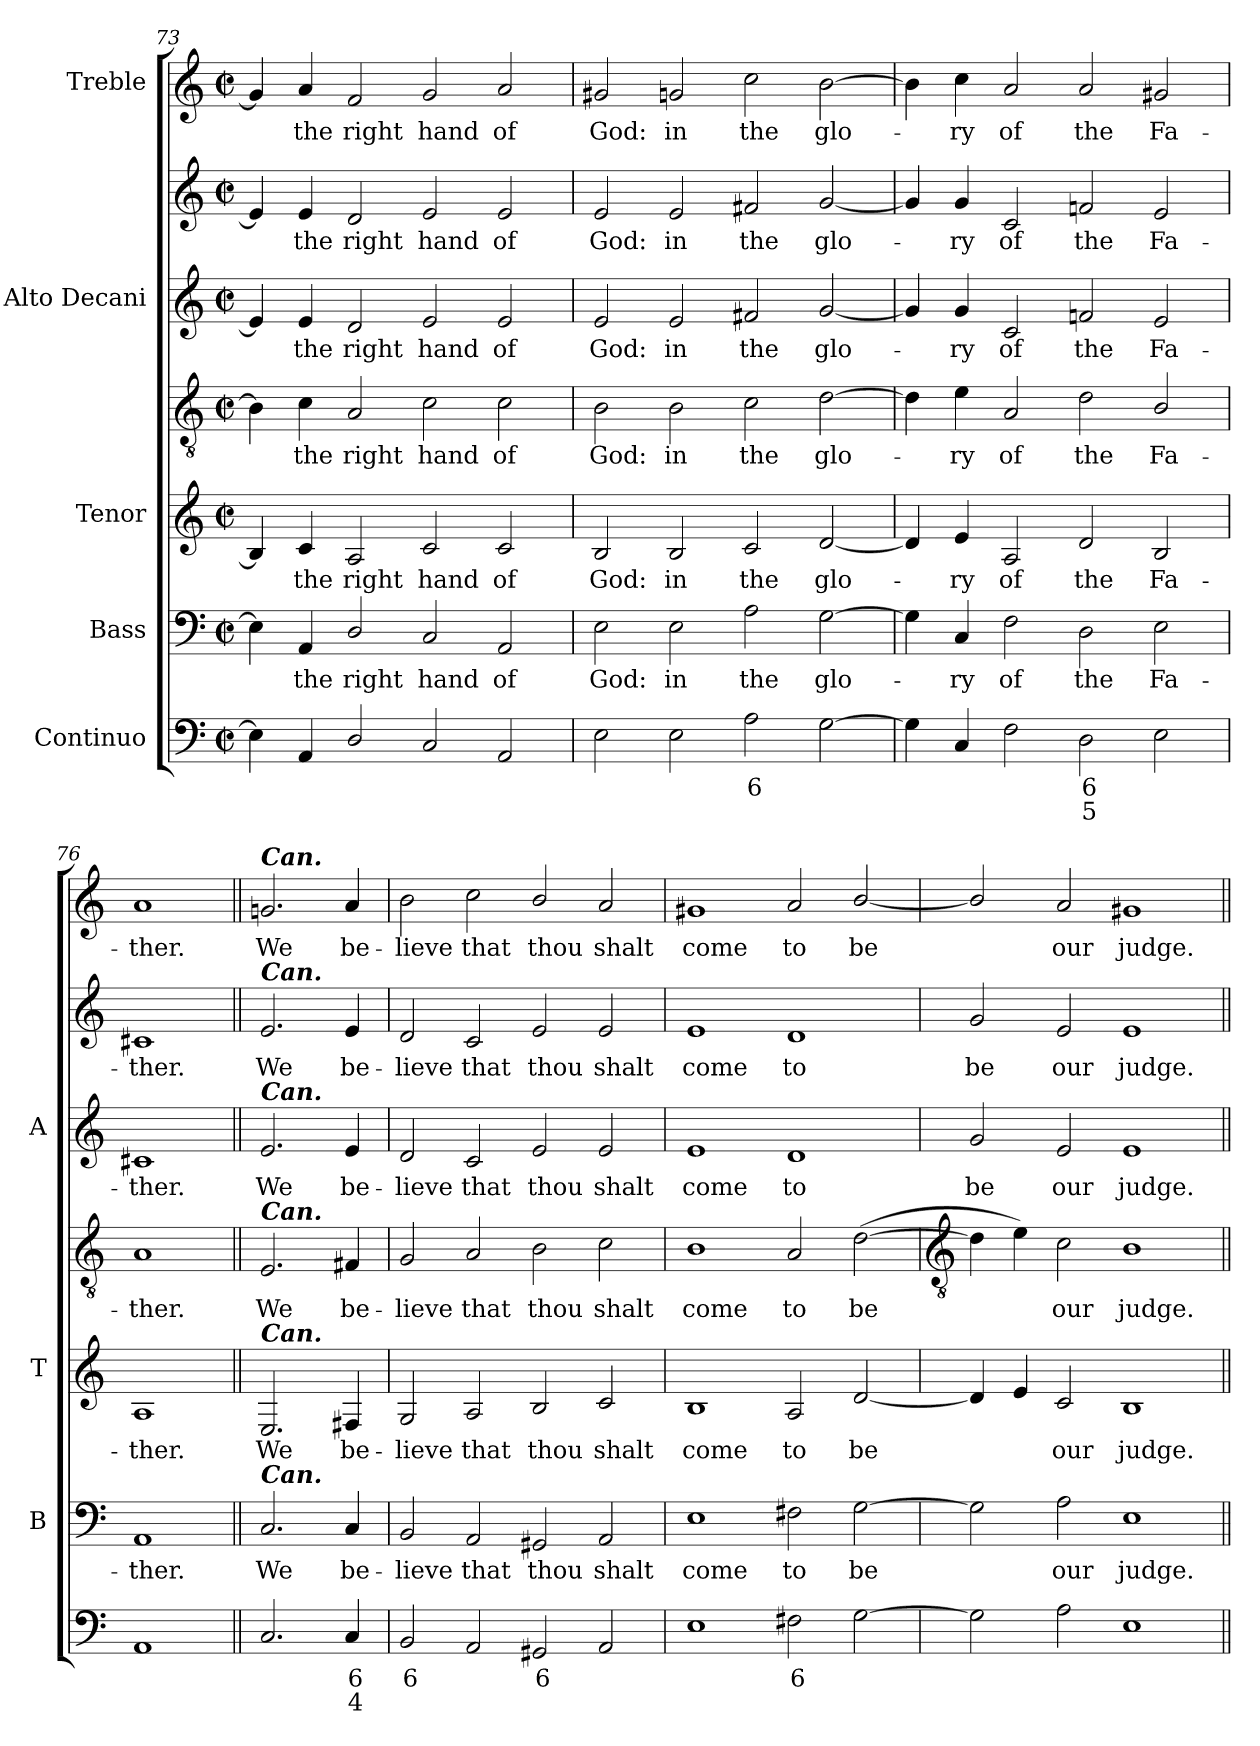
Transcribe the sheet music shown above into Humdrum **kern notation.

**kern	**text	**text	**kern	**text	**kern	**text	**kern	**text	**kern	**text	**kern	**text	**kern	**text
*part5	*part5	*part5	*part4	*part4	*part3	*part3	*part3	*part3	*part2	*part2	*part2	*part2	*part1	*part1
*staff7	*staff7	*staff7	*staff6	*staff6	*staff5	*staff5	*staff4	*staff4	*staff3	*staff3	*staff2	*staff2	*staff1	*staff1
*I"Continuo	*	*	*I"Bass	*	*I"Tenor	*	*	*	*I"Alto Decani	*	*	*	*I"Treble	*
*	*	*	*I'B	*	*I'T	*	*	*	*I'A	*	*	*	*	*
!!LO:LB:g=z
*clefF4	*	*	*clefF4	*	*	*	*clefGv2	*	*clefG2	*	*clefG2	*	*clefG2	*
*k[]	*	*	*k[]	*	*k[]	*	*k[]	*	*k[]	*	*k[]	*	*k[]	*
*C:	*	*	*C:	*	*C:	*	*C:	*	*C:	*	*C:	*	*C:	*
*M4/2	*	*	*M4/2	*	*M4/2	*	*M4/2	*	*M4/2	*	*M4/2	*	*M4/2	*
*met(c|)	*	*	*met(c|)	*	*met(c|)	*	*met(c|)	*	*met(c|)	*	*met(c|)	*	*met(c|)	*
=73	=73	=73	=73	=73	=73	=73	=73	=73	=73	=73	=73	=73	=73	=73
4E]	.	.	4E]	.	4B]	.	4B]	.	4e]	.	4e]	.	4g]	.
!	!	!	!	!LO:LY:b	!	!LO:LY:b	!	!LO:LY:b	!	!LO:LY:b	!	!LO:LY:b	!	!LO:LY:b
4AA	.	.	4AA	the	4c	the	4c	the	4e	the	4e	the	4a	the
!	!	!	!	!LO:LY:b	!	!LO:LY:b	!	!LO:LY:b	!	!LO:LY:b	!	!LO:LY:b	!	!LO:LY:b
2D/	.	.	2D/	right	2A	right	2A	right	2d	right	2d	right	2f	right
!	!	!	!	!LO:LY:b	!	!LO:LY:b	!	!LO:LY:b	!	!LO:LY:b	!	!LO:LY:b	!	!LO:LY:b
2C	.	.	2C	hand	2c	hand	2c	hand	2e	hand	2e	hand	2g	hand
!	!	!	!	!LO:LY:b	!	!LO:LY:b	!	!LO:LY:b	!	!LO:LY:b	!	!LO:LY:b	!	!LO:LY:b
2AA	.	.	2AA	of	2c	of	2c	of	2e	of	2e	of	2a	of
=74	=74	=74	=74	=74	=74	=74	=74	=74	=74	=74	=74	=74	=74	=74
!	!	!	!	!LO:LY:b	!	!LO:LY:b	!	!LO:LY:b	!	!LO:LY:b	!	!LO:LY:b	!	!LO:LY:b
2E	.	.	2E	God:	2B	God:	2B	God:	2e	God:	2e	God:	2g#X	God:
!	!	!	!	!LO:LY:b	!	!LO:LY:b	!	!LO:LY:b	!	!LO:LY:b	!	!LO:LY:b	!	!LO:LY:b
2E	.	.	2E	in	2B	in	2B	in	2e	in	2e	in	2gn	in
!	!LO:LY:b	!	!	!LO:LY:b	!	!LO:LY:b	!	!LO:LY:b	!	!LO:LY:b	!	!LO:LY:b	!	!LO:LY:b
2A	6	.	2A	the	2c	the	2c	the	2f#X	the	2f#X	the	2cc	the
!	!	!	!	!LO:LY:b	!	!LO:LY:b	!	!LO:LY:b	!	!LO:LY:b	!	!LO:LY:b	!	!LO:LY:b
[2G	.	.	[2G	glo-	[2d	glo-	[2d	glo-	[2g	glo-	[2g	glo-	[2b	glo-
=75	=75	=75	=75	=75	=75	=75	=75	=75	=75	=75	=75	=75	=75	=75
4G]	.	.	4G]	.	4d]	.	4d]	.	4g]	.	4g]	.	4b]	.
!	!	!	!	!LO:LY:b	!	!LO:LY:b	!	!LO:LY:b	!	!LO:LY:b	!	!LO:LY:b	!	!LO:LY:b
4C	.	.	4C	ry	4e	ry	4e	ry	4g	ry	4g	ry	4cc	ry
!	!	!	!	!LO:LY:b	!	!LO:LY:b	!	!LO:LY:b	!	!LO:LY:b	!	!LO:LY:b	!	!LO:LY:b
2F	.	.	2F	of	2A	of	2A	of	2c	of	2c	of	2a	of
!	!LO:LY:b	!LO:LY:b	!	!LO:LY:b	!	!LO:LY:b	!	!LO:LY:b	!	!LO:LY:b	!	!LO:LY:b	!	!LO:LY:b
2D	6	5	2D	the	2d	the	2d	the	2fn	the	2fn	the	2a	the
!	!	!	!	!LO:LY:b	!	!LO:LY:b	!	!LO:LY:b	!	!LO:LY:b	!	!LO:LY:b	!	!LO:LY:b
2E	.	.	2E	Fa-	2B/	Fa-	2B/	Fa-	2e	Fa-	2e	Fa-	2g#X	Fa-
=76	=76	=76	=76	=76	=76	=76	=76	=76	=76	=76	=76	=76	=76	=76
!	!	!	!	!LO:LY:b	!	!LO:LY:b	!	!LO:LY:b	!	!LO:LY:b	!	!LO:LY:b	!	!LO:LY:b
1AA	.	.	1AA	-ther.	1A	-ther.	1A	-ther.	1c#X	-ther.	1c#X	-ther.	1a	-ther.
=77||	=77||	=77||	=77||	=77||	=77||	=77||	=77||	=77||	=77||	=77||	=77||	=77||	=77||	=77||
!	!	!	!	!	!	!	!	!	!	!	!	!	!LO:TX:a:Bi:t=Can.	!
!	!	!	!	!	!	!	!	!	!	!	!LO:TX:a:Bi:t=Can.	!	!	!
!	!	!	!	!	!	!	!	!	!LO:TX:a:Bi:t=Can.	!	!	!	!	!
!	!	!	!	!	!	!	!LO:TX:a:Bi:t=Can.	!	!	!	!	!	!	!
!	!	!	!	!	!LO:TX:a:Bi:t=Can.	!	!	!	!	!	!	!	!	!
!	!	!	!LO:TX:a:Bi:t=Can.	!	!	!	!	!	!	!	!	!	!	!
!	!	!	!	!LO:LY:b	!	!LO:LY:b	!	!LO:LY:b	!	!LO:LY:b	!	!LO:LY:b	!	!LO:LY:b
2.C	.	.	2.C	We	2.E	We	2.E	We	2.e	We	2.e	We	2.gn	We
!	!LO:LY:b	!LO:LY:b	!	!LO:LY:b	!	!LO:LY:b	!	!LO:LY:b	!	!LO:LY:b	!	!LO:LY:b	!	!LO:LY:b
4C	6	4	4C	be-	4F#X	be-	4F#X	be-	4e	be-	4e	be-	4a	be-
=78	=78	=78	=78	=78	=78	=78	=78	=78	=78	=78	=78	=78	=78	=78
!	!LO:LY:b	!	!	!LO:LY:b	!	!LO:LY:b	!	!LO:LY:b	!	!LO:LY:b	!	!LO:LY:b	!	!LO:LY:b
2BB	6	.	2BB	-lieve	2G	-lieve	2G	-lieve	2d	-lieve	2d	-lieve	2b	-lieve
!	!	!	!	!LO:LY:b	!	!LO:LY:b	!	!LO:LY:b	!	!LO:LY:b	!	!LO:LY:b	!	!LO:LY:b
2AA	.	.	2AA	that	2A	that	2A	that	2c	that	2c	that	2cc	that
!	!LO:LY:b	!	!	!LO:LY:b	!	!LO:LY:b	!	!LO:LY:b	!	!LO:LY:b	!	!LO:LY:b	!	!LO:LY:b
2GG#X	6	.	2GG#X	thou	2B	thou	2B	thou	2e	thou	2e	thou	2b/	thou
!	!	!	!	!LO:LY:b	!	!LO:LY:b	!	!LO:LY:b	!	!LO:LY:b	!	!LO:LY:b	!	!LO:LY:b
2AA	.	.	2AA	shalt	2c	shalt	2c	shalt	2e	shalt	2e	shalt	2a	shalt
=79	=79	=79	=79	=79	=79	=79	=79	=79	=79	=79	=79	=79	=79	=79
!	!	!	!	!LO:LY:b	!	!LO:LY:b	!	!LO:LY:b	!	!LO:LY:b	!	!LO:LY:b	!	!LO:LY:b
1E	.	.	1E	come	1B	come	1B	come	1e	come	1e	come	1g#X	come
!	!LO:LY:b	!	!	!LO:LY:b	!	!LO:LY:b	!	!LO:LY:b	!	!LO:LY:b	!	!LO:LY:b	!	!LO:LY:b
2F#X	6	.	2F#X	to	2A	to	2A	to	1d	to	1d	to	2a	to
!	!	!	!	!LO:LY:b	!	!LO:LY:b	!	!LO:LY:b	!	!	!	!	!	!LO:LY:b
[2G	.	.	[2G	be	[2d	be	(>[2d	be	.	.	.	.	[2b/	be
!!LO:LB:g=z
=80	=80	=80	=80	=80	=80	=80	=80	=80	=80	=80	=80	=80	=80	=80
*	*	*	*	*	*	*	*clefGv2	*	*	*	*	*	*	*
!	!	!	!	!	!	!	!	!	!	!LO:LY:b	!	!LO:LY:b	!	!
2G]	.	.	2G]	.	4d]	.	4d]	.	2g	be	2g	be	2b/]	.
.	.	.	.	.	4e	.	4e)	.	.	.	.	.	.	.
!	!	!	!	!LO:LY:b	!	!LO:LY:b	!	!LO:LY:b	!	!LO:LY:b	!	!LO:LY:b	!	!LO:LY:b
2A	.	.	2A	our	2c	our	2c	our	2e	our	2e	our	2a	our
!	!	!	!	!LO:LY:b	!	!LO:LY:b	!	!LO:LY:b	!	!LO:LY:b	!	!LO:LY:b	!	!LO:LY:b
1E	.	.	1E	judge.	1B	judge.	1B	judge.	1e	judge.	1e	judge.	1g#X	judge.
=||	=||	=||	=||	=||	=||	=||	=||	=||	=||	=||	=||	=||	=||	=||
*-	*-	*-	*-	*-	*-	*-	*-	*-	*-	*-	*-	*-	*-	*-
